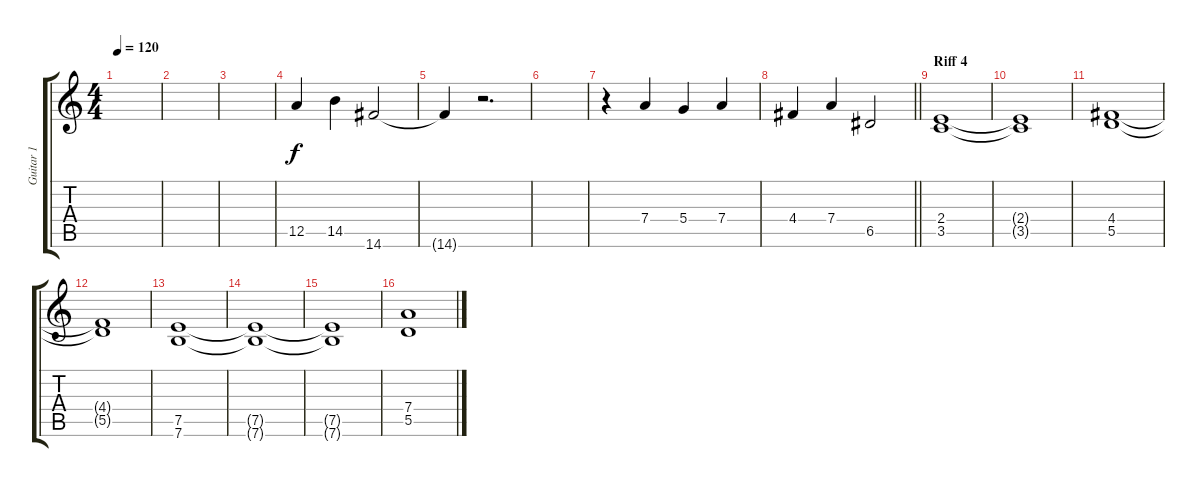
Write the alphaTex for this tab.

\track ("Guitar 1" "Guitar 1") {instrument overdrivenguitar}
\staff {score tabs}
\tuning (E4 B3 G3 D3 A2 E2) {hide}
\ts (4 4)
\tempo 120
\clef g2
\ks c
|
|
|
12.5.4{volume 9 balance 3} 14.5.4 14.6.2 |
14.6{t}.4 r.2{d} |
|
r.4 7.4.4 5.4.4 7.4.4 |
\barLineRight lightlight
4.4.4 7.4.4 6.5.2 |
\section ("" "Riff 4")
(2.4 3.5).1{volume 7 balance 13} |
(2.4{t} 3.5{t}).1 |
(4.4 5.5).1 |
(4.4{t} 5.5{t}).1 |
(7.5 7.6).1 |
(7.5{t} 7.6{t}).1 |
(7.5{t} 7.6{t}).1 |
(7.4 5.5).1
